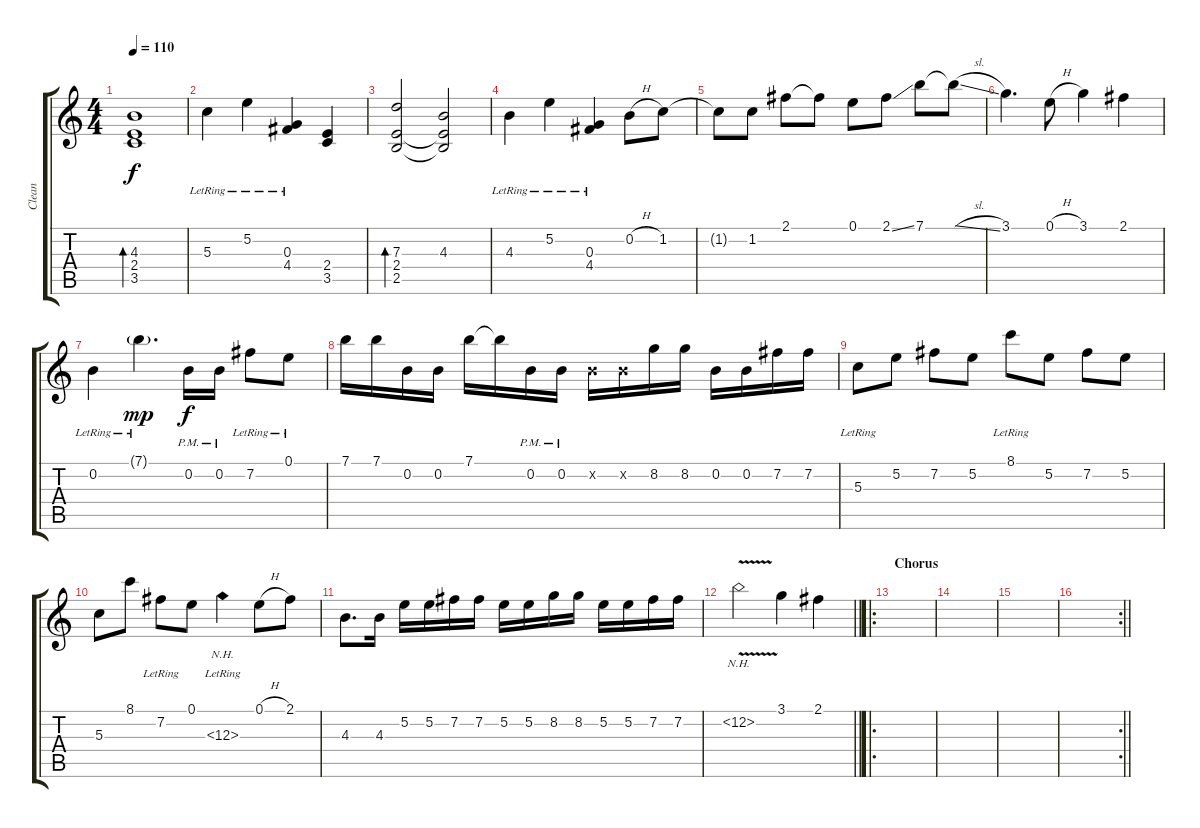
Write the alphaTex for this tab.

\track ("Clean" "Clean") {instrument electricguitarclean}
\staff {score tabs}
\tuning (E4 B3 G3 D3 A2 E2) {hide}
\ts (4 4)
\tempo 110
\clef g2
\ks c
(4.3 2.4 3.5).1{bd 240 dy f} |
5.3{lr}.4 5.2{lr}.4 (0.3{lr} 4.4).4 (2.4 3.5).4 |
(7.3 2.4 2.5).2{bd 240} (4.3 2.4{t} 2.5{t}).2 |
4.3{lr}.4 5.2{lr}.4 (0.3{lr} 4.4).4 0.2{h}.8 1.2.8 |
1.2{t}.8 1.2.8 2.1.8 2.1{t}.8 0.1.8 2.1{ss}.8 7.1.8 7.1{sl t}.8 |
3.1.4{d} 0.1{h}.8 3.1.4 2.1.4 |
0.2{lr}.4 7.1{g lr}.4{d dy mp} 0.2{pm}.16{dy f} 0.2{pm}.16 7.2{lr}.8 0.1{lr}.8 |
7.1.16 7.1.16 0.2.16 0.2.16 7.1.16 7.1{t}.16 0.2{pm}.16 0.2{pm}.16 0.2{x}.16 0.2{x}.16 8.2.16 8.2.16 0.2.16 0.2.16 7.2.16 7.2.16 |
5.3{lr}.8 5.2.8 7.2.8 5.2.8 8.1{lr}.8 5.2.8 7.2.8 5.2.8 |
5.3.8 8.1.8 7.2{lr}.8 0.1.8 12.3{nh lr}.4 0.1{h}.8 2.1.8 |
4.3.8{d} 4.3.16 5.2.16 5.2.16 7.2.16 7.2.16 5.2.16 5.2.16 8.2.16 8.2.16 5.2.16 5.2.16 7.2.16 7.2.16 |
\barLineRight lightlight
12.2{nh v}.2 3.1.4 2.1.4 |
\ro
\section ("" "Chorus")
|
|
|
\rc 2
\barLineRight lightlight
